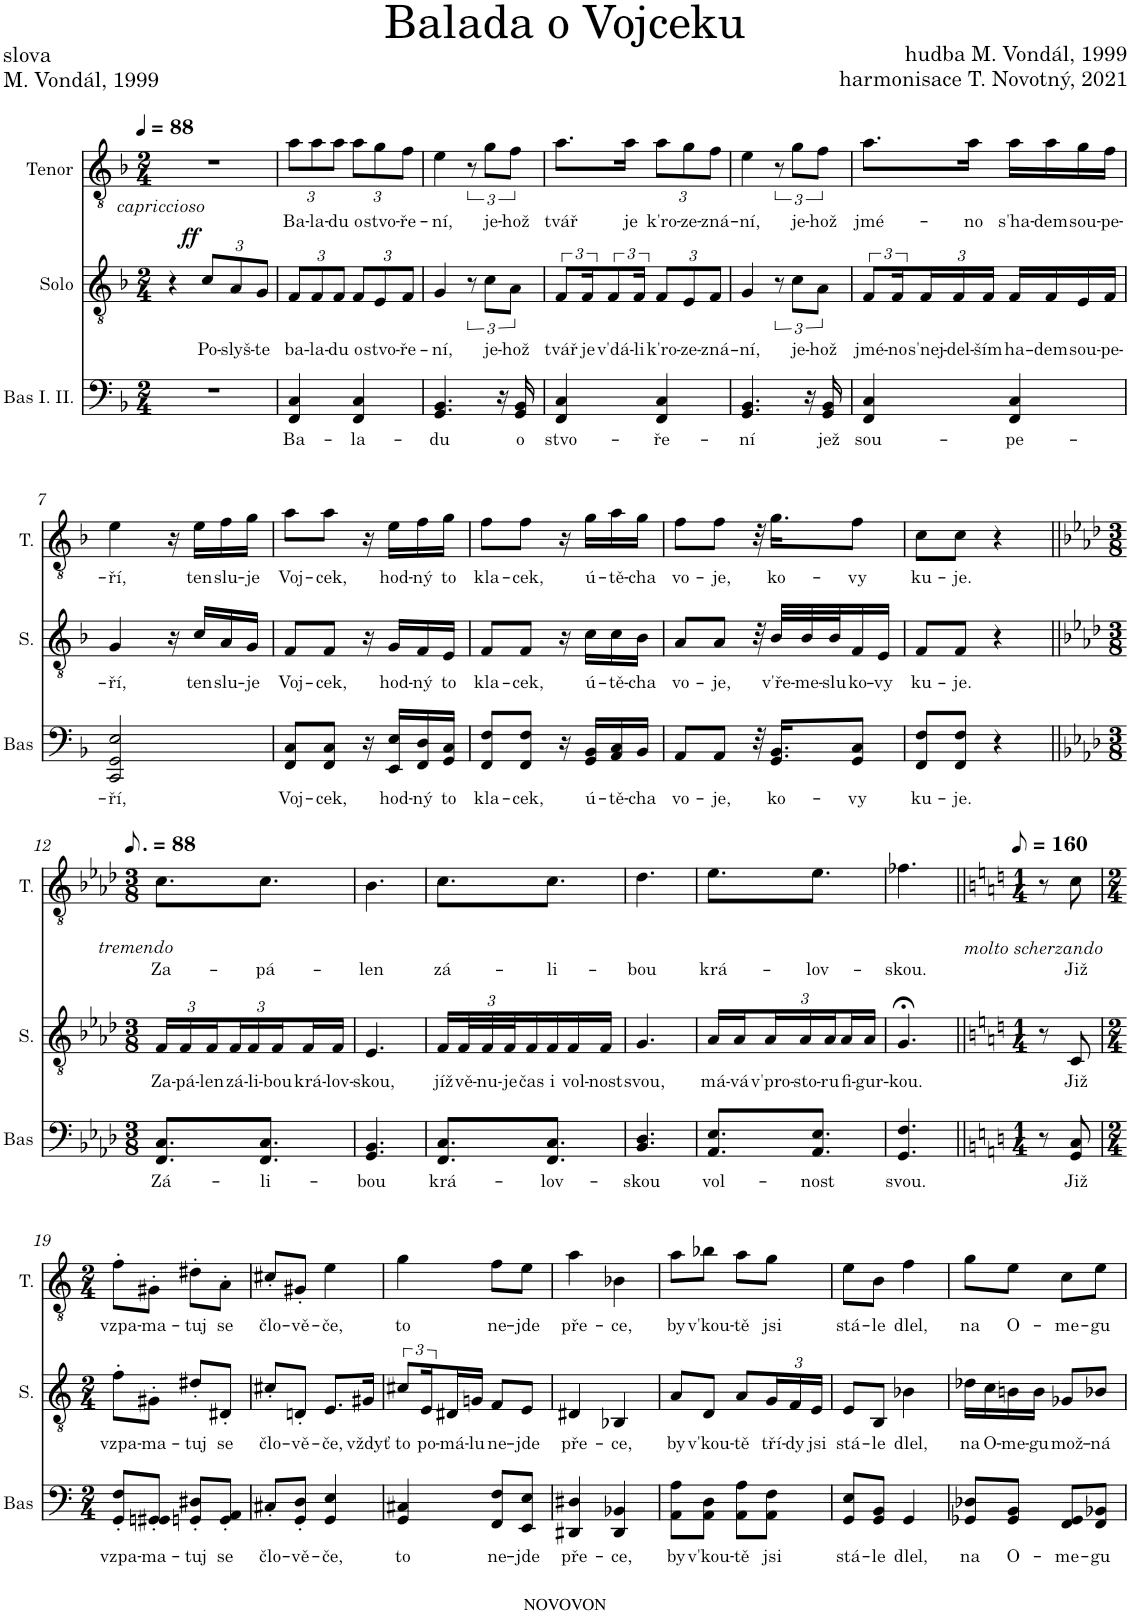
**kern	**text	**kern	**text	**dynam	**kern	**text
*part3	*part3	*part2	*part2	*part2	*part1	*part1
*staff3	*staff3	*staff2	*staff2	*staff2	*staff1	*staff1
*I"Bas I. II.	*	*I"Solo	*	*	*I"Tenor	*
*I'Bas	*	*I'S.	*	*	*I'T.	*
*clefF4	*	*clefGv2	*	*	*clefGv2	*
*k[b-]	*	*k[b-]	*	*	*k[b-]	*
*M2/4	*	*M2/4	*	*	*M2/4	*
*MM88	*	*MM88	*	*	*MM88	*
=1	=1	=1	=1	=1	=1	=1
!	!	!	!	!	!LO:TX:b:i:t=capriccioso	!
2r	.	4r	.	.	2r	.
*	*	*Xbrackettup	*	*	*	*
!	!	!	!LO:LY:b	!LO:DY:a	!	!
.	.	12c/L	Po-	ff	.	.
!	!	!	!LO:LY:b	!	!	!
.	.	12A/	-slyš-	.	.	.
!	!	!	!LO:LY:b	!	!	!
.	.	12G/J	-te	.	.	.
=2	=2	=2	=2	=2	=2	=2
!	!LO:LY:b	!	!LO:LY:b	!	!	!
*	*	*	*	*	*Xbrackettup	*
!	!	!	!	!	!	!LO:LY:b
4FF/ 4C/	Ba-	12F/L	ba-	.	12a\L	Ba-
!	!	!	!LO:LY:b	!	!	!LO:LY:b
.	.	12F/	-la-	.	12a\	-la-
!	!	!	!LO:LY:b	!	!	!LO:LY:b
.	.	12F/J	-du	.	12a\J	-du
!	!LO:LY:b	!	!LO:LY:b	!	!	!LO:LY:b
4FF/ 4C/	-la-	12F/L	o	.	12a\L	o
!	!	!	!LO:LY:b	!	!	!LO:LY:b
.	.	12E/	stvo-	.	12g\	stvo-
!	!	!	!LO:LY:b	!	!	!LO:LY:b
.	.	12F/J	-ře-	.	12f\J	-ře-
=3	=3	=3	=3	=3	=3	=3
!	!LO:LY:b	!	!LO:LY:b	!	!	!LO:LY:b
4.GG/ 4.BB-/	-du	4G/	-ní,	.	4e\	-ní,
*	*	*brackettup	*	*	*brackettup	*
.	.	12r	.	.	12r	.
!	!	!	!LO:LY:b	!	!	!LO:LY:b
.	.	12c\L	je-	.	12g\L	je-
16r	.	.	.	.	.	.
!	!	!	!LO:LY:b	!	!	!LO:LY:b
.	.	12A\J	-hož	.	12f\J	-hož
!	!LO:LY:b	!	!	!	!	!
16GG/ 16BB-/	o	.	.	.	.	.
=4	=4	=4	=4	=4	=4	=4
!	!LO:LY:b	!	!LO:LY:b	!	!	!LO:LY:b
4FF/ 4C/	stvo-	12F/L	tvář	.	8.a\L	tvář
!	!	!	!LO:LY:b	!	!	!
.	.	24F/K	je	.	.	.
!	!	!	!LO:LY:b	!	!	!
.	.	12F/	v'dá-	.	.	.
!	!	!	!	!	!	!LO:LY:b
.	.	.	.	.	16a\Jk	je
!	!	!	!LO:LY:b	!	!	!
.	.	24F/Jk	-li	.	.	.
!	!LO:LY:b	!	!	!	!	!
*	*	*Xbrackettup	*	*	*	*
!	!	!	!LO:LY:b	!	!	!
*	*	*	*	*	*Xbrackettup	*
!	!	!	!	!	!	!LO:LY:b
4FF/ 4C/	-ře-	12F/L	k'ro-	.	12a\L	k'ro-
!	!	!	!LO:LY:b	!	!	!LO:LY:b
.	.	12E/	-ze-	.	12g\	-ze-
!	!	!	!LO:LY:b	!	!	!LO:LY:b
.	.	12F/J	-zná-	.	12f\J	-zná-
=5	=5	=5	=5	=5	=5	=5
!	!LO:LY:b	!	!LO:LY:b	!	!	!LO:LY:b
4.GG/ 4.BB-/	-ní	4G/	-ní,	.	4e\	-ní,
*	*	*brackettup	*	*	*brackettup	*
.	.	12r	.	.	12r	.
!	!	!	!LO:LY:b	!	!	!LO:LY:b
.	.	12c\L	je-	.	12g\L	je-
16r	.	.	.	.	.	.
!	!	!	!LO:LY:b	!	!	!LO:LY:b
.	.	12A\J	-hož	.	12f\J	-hož
!	!LO:LY:b	!	!	!	!	!
16GG/ 16BB-/	jež	.	.	.	.	.
=6	=6	=6	=6	=6	=6	=6
!	!LO:LY:b	!	!LO:LY:b	!	!	!LO:LY:b
4FF/ 4C/	sou-	12F/L	jmé-	.	8.a\L	jmé-
!	!	!	!LO:LY:b	!	!	!
.	.	24F/L	-no	.	.	.
*	*	*Xbrackettup	*	*	*	*
!	!	!	!LO:LY:b	!	!	!
.	.	24F/	s'nej-	.	.	.
!	!	!	!LO:LY:b	!	!	!
.	.	24F/	-del-	.	.	.
!	!	!	!	!	!	!LO:LY:b
.	.	.	.	.	16a\Jk	-no
!	!	!	!LO:LY:b	!	!	!
.	.	24F/JJ	-ším	.	.	.
!	!LO:LY:b	!	!LO:LY:b	!	!	!LO:LY:b
4FF/ 4C/	-pe-	16F/LL	ha-	.	16a\LL	s'ha-
!	!	!	!LO:LY:b	!	!	!LO:LY:b
.	.	16F/	-dem	.	16a\	-dem
!	!	!	!LO:LY:b	!	!	!LO:LY:b
.	.	16E/	sou-	.	16g\	sou-
!	!	!	!LO:LY:b	!	!	!LO:LY:b
.	.	16F/JJ	-pe-	.	16f\JJ	-pe-
!!LO:LB:g=z
=7	=7	=7	=7	=7	=7	=7
!	!LO:LY:b	!	!LO:LY:b	!	!	!LO:LY:b
2CC/ 2GG/ 2E/	-ří,	4G/	-ří,	.	4e\	-ří,
.	.	16r	.	.	16r	.
!	!	!	!LO:LY:b	!	!	!LO:LY:b
.	.	16c/LL	ten	.	16e\LL	ten
!	!	!	!LO:LY:b	!	!	!LO:LY:b
.	.	16A/	slu-	.	16f\	slu-
!	!	!	!LO:LY:b	!	!	!LO:LY:b
.	.	16G/JJ	-je	.	16g\JJ	-je
=8	=8	=8	=8	=8	=8	=8
!	!LO:LY:b	!	!LO:LY:b	!	!	!LO:LY:b
8FF/ 8C/L	Voj-	8F/L	Voj-	.	8a\L	Voj-
!	!LO:LY:b	!	!LO:LY:b	!	!	!LO:LY:b
8FF/ 8C/J	-cek,	8F/J	-cek,	.	8a\J	-cek,
16r	.	16r	.	.	16r	.
!	!LO:LY:b	!	!LO:LY:b	!	!	!LO:LY:b
16EE/ 16E/LL	hod-	16G/LL	hod-	.	16e\LL	hod-
!	!LO:LY:b	!	!LO:LY:b	!	!	!LO:LY:b
16FF/ 16D/	-ný	16F/	-ný	.	16f\	-ný
!	!LO:LY:b	!	!LO:LY:b	!	!	!LO:LY:b
16GG/ 16C/JJ	to	16E/JJ	to	.	16g\JJ	to
=9	=9	=9	=9	=9	=9	=9
!	!LO:LY:b	!	!LO:LY:b	!	!	!LO:LY:b
8FF/ 8F/L	kla-	8F/L	kla-	.	8f\L	kla-
!	!LO:LY:b	!	!LO:LY:b	!	!	!LO:LY:b
8FF/ 8F/J	-cek,	8F/J	-cek,	.	8f\J	-cek,
16r	.	16r	.	.	16r	.
!	!LO:LY:b	!	!LO:LY:b	!	!	!LO:LY:b
16GG/ 16BB-/LL	ú-	16c\LL	ú-	.	16g\LL	ú-
!	!LO:LY:b	!	!LO:LY:b	!	!	!LO:LY:b
16AA/ 16C/	-tě-	16c\	-tě-	.	16a\	-tě-
!	!LO:LY:b	!	!LO:LY:b	!	!	!LO:LY:b
16BB-/JJ	-cha	16B-\JJ	-cha	.	16g\JJ	-cha
=10	=10	=10	=10	=10	=10	=10
!	!LO:LY:b	!	!LO:LY:b	!	!	!LO:LY:b
8AA/L	vo-	8A/L	vo-	.	8f\L	vo-
!	!LO:LY:b	!	!LO:LY:b	!	!	!LO:LY:b
8AA/J	-je,	8A/J	-je,	.	8f\J	-je,
32r	.	32r	.	.	32r	.
!	!LO:LY:b	!	!LO:LY:b	!	!	!LO:LY:b
16.GG/ 16.BB-/KL	ko-	32B-/LLL	v'ře-	.	16.g\KL	ko-
!	!	!	!LO:LY:b	!	!	!
.	.	32B-/	-me-	.	.	.
!	!	!	!LO:LY:b	!	!	!
.	.	32B-/J	-slu	.	.	.
!	!LO:LY:b	!	!LO:LY:b	!	!	!LO:LY:b
8GG/ 8C/J	-vy	16F/	ko-	.	8f\J	-vy
!	!	!	!LO:LY:b	!	!	!
.	.	16E/JJ	-vy	.	.	.
=11	=11	=11	=11	=11	=11	=11
!	!LO:LY:b	!	!LO:LY:b	!	!	!LO:LY:b
8FF/ 8F/L	ku-	8F/L	ku-	.	8c\L	ku-
!	!LO:LY:b	!	!LO:LY:b	!	!	!LO:LY:b
8FF/ 8F/J	-je.	8F/J	-je.	.	8c\J	-je.
4r	.	4r	.	.	4r	.
!!LO:LB:g=z
=12||	=12||	=12||	=12||	=12||	=12||	=12||
*k[b-e-a-d-]	*	*k[b-e-a-d-]	*	*	*k[b-e-a-d-]	*
*M3/8	*	*M3/8	*	*	*M3/8	*
*	*	*	*	*	*MM66	*
!	!	!	!	!	!LO:TX:b:i:t=tremendo	!
!	!LO:LY:b	!	!LO:LY:b	!	!	!LO:LY:b
8.FF/ 8.C/L	Zá-	24F/LL	Za-	.	8.c\L	Za-
!	!	!	!LO:LY:b	!	!	!
.	.	24F/	-pá-	.	.	.
!	!	!	!LO:LY:b	!	!	!
.	.	24F/	-len	.	.	.
!	!	!	!LO:LY:b	!	!	!
.	.	24F/	zá-	.	.	.
!	!	!	!LO:LY:b	!	!	!
.	.	24F/	-li-	.	.	.
!	!LO:LY:b	!	!	!	!	!LO:LY:b
8.FF/ 8.C/J	-li-	.	.	.	8.c\J	-pá-
!	!	!	!LO:LY:b	!	!	!
.	.	24F/	-bou	.	.	.
!	!	!	!LO:LY:b	!	!	!
.	.	16F/	krá-	.	.	.
!	!	!	!LO:LY:b	!	!	!
.	.	16F/JJ	-lov-	.	.	.
=13	=13	=13	=13	=13	=13	=13
!	!LO:LY:b	!	!LO:LY:b	!	!	!LO:LY:b
4.GG/ 4.BB-/	-bou	4.E-/	-skou,	.	4.B-\	-len
=14	=14	=14	=14	=14	=14	=14
!	!LO:LY:b	!	!LO:LY:b	!	!	!LO:LY:b
8.FF/ 8.C/L	krá-	16F/LL	jíž	.	8.c\L	zá-
!	!	!	!LO:LY:b	!	!	!
.	.	48F/L	vě-	.	.	.
!	!	!	!LO:LY:b	!	!	!
.	.	48F/	-nu-	.	.	.
!	!	!	!LO:LY:b	!	!	!
.	.	48F/J	-je	.	.	.
!	!	!	!LO:LY:b	!	!	!
.	.	16F/	čas	.	.	.
!	!LO:LY:b	!	!LO:LY:b	!	!	!LO:LY:b
8.FF/ 8.C/J	-lov-	16F/	i	.	8.c\J	-li-
!	!	!	!LO:LY:b	!	!	!
.	.	16F/	vol-	.	.	.
!	!	!	!LO:LY:b	!	!	!
.	.	16F/JJ	-nost	.	.	.
=15	=15	=15	=15	=15	=15	=15
!	!LO:LY:b	!	!LO:LY:b	!	!	!LO:LY:b
4.BB-/ 4.D-/	-skou	4.G/	svou,	.	4.d-\	-bou
=16	=16	=16	=16	=16	=16	=16
!	!LO:LY:b	!	!LO:LY:b	!	!	!LO:LY:b
8.AA-/ 8.E-/L	vol-	16A-/LL	má-	.	8.e-\L	krá-
!	!	!	!LO:LY:b	!	!	!
.	.	16A-/	-vá	.	.	.
!	!	!	!LO:LY:b	!	!	!
.	.	24A-/	v'pro-	.	.	.
!	!	!	!LO:LY:b	!	!	!
.	.	24A-/	-sto-	.	.	.
!	!LO:LY:b	!	!	!	!	!LO:LY:b
8.AA-/ 8.E-/J	-nost	.	.	.	8.e-\J	-lov-
!	!	!	!LO:LY:b	!	!	!
.	.	24A-/	-ru	.	.	.
!	!	!	!LO:LY:b	!	!	!
.	.	16A-/	fi-	.	.	.
!	!	!	!LO:LY:b	!	!	!
.	.	16A-/JJ	-gur-	.	.	.
=17	=17	=17	=17	=17	=17	=17
!	!LO:LY:b	!	!LO:LY:b	!	!	!LO:LY:b
4.GG/ 4.F/	svou.	4.G;</	-kou.	.	4.f-X\	-skou.
=18||	=18||	=18||	=18||	=18||	=18||	=18||
*k[]	*	*k[]	*	*	*k[]	*
*M1/4	*	*M1/4	*	*	*M1/4	*
*	*	*	*	*	*MM80	*
!	!	!	!	!	!LO:TX:b:i:t=molto scherzando	!
8r	.	8r	.	.	8r	.
!	!LO:LY:b	!	!LO:LY:b	!	!	!LO:LY:b
8GG/ 8C/	Již	8C/	Již	.	8c\	Již
!!LO:LB:g=z
=19	=19	=19	=19	=19	=19	=19
*M2/4	*	*M2/4	*	*	*M2/4	*
!	!LO:LY:b	!	!LO:LY:b	!	!	!LO:LY:b
8GG/' 8F/'L	vzpa-	8f'\L	vzpa-	.	8f'\L	vzpa-
!	!LO:LY:b	!	!LO:LY:b	!	!	!LO:LY:b
8GGn/' 8GG#X/'J	-ma-	8G#X'\J	-ma-	.	8G#X'\J	-ma-
!	!LO:LY:b	!	!LO:LY:b	!	!	!LO:LY:b
8GGn/' 8D#X/'L	-tuj	8d#X'/L	-tuj	.	8d#X'\L	-tuj
!	!LO:LY:b	!	!LO:LY:b	!	!	!LO:LY:b
8GG/' 8AA/'J	se	8D#X'/J	se	.	8A'\J	se
=20	=20	=20	=20	=20	=20	=20
!	!LO:LY:b	!	!LO:LY:b	!	!	!LO:LY:b
8C#X'/L	člo-	8c#X'/L	člo-	.	8c#X'/L	člo-
!	!LO:LY:b	!	!LO:LY:b	!	!	!LO:LY:b
8GG/' 8D/'J	-vě-	8Dn'/J	-vě-	.	8G#X'/J	-vě-
!	!LO:LY:b	!	!LO:LY:b	!	!	!LO:LY:b
4GG/ 4E/	-če,	8.E/L	-če,	.	4e\	-če,
!	!	!	!LO:LY:b	!	!	!
.	.	16G#X/Jk	vždyť	.	.	.
=21	=21	=21	=21	=21	=21	=21
!	!LO:LY:b	!	!	!	!	!
*	*	*brackettup	*	*	*	*
!	!	!	!LO:LY:b	!	!	!LO:LY:b
4GG/ 4C#X/	to	12c#X/L	to	.	4g\	to
!	!	!	!LO:LY:b	!	!	!
.	.	24E/L	po-	.	.	.
!	!	!	!LO:LY:b	!	!	!
.	.	16D#X/	-má-	.	.	.
!	!	!	!LO:LY:b	!	!	!
.	.	16Gn/JJ	-lu	.	.	.
!	!LO:LY:b	!	!LO:LY:b	!	!	!LO:LY:b
8FF/ 8F/L	ne-	8F/L	ne-	.	8f\L	ne-
!	!LO:LY:b	!	!LO:LY:b	!	!	!LO:LY:b
8EE/ 8E/J	-jde	8E/J	-jde	.	8e\J	-jde
=22	=22	=22	=22	=22	=22	=22
!	!LO:LY:b	!	!LO:LY:b	!	!	!LO:LY:b
4DD#X/ 4D#X/	pře-	4D#X/	pře-	.	4a\	pře-
!	!LO:LY:b	!	!LO:LY:b	!	!	!LO:LY:b
4DD#/ 4BB-X/	-ce,	4BB-X/	-ce,	.	4B-X\	-ce,
=23	=23	=23	=23	=23	=23	=23
!	!LO:LY:b	!	!LO:LY:b	!	!	!LO:LY:b
8AA\ 8A\L	by	8A/L	by	.	8a\L	by
!	!LO:LY:b	!	!LO:LY:b	!	!	!LO:LY:b
8AA\ 8D\J	v'kou-	8D/J	v'kou-	.	8b-X\J	v'kou-
!	!LO:LY:b	!	!LO:LY:b	!	!	!LO:LY:b
8AA\ 8A\L	-tě	8A/L	-tě	.	8a\L	-tě
!	!LO:LY:b	!	!	!	!	!
*	*	*Xbrackettup	*	*	*	*
!	!	!	!LO:LY:b	!	!	!LO:LY:b
8AA\ 8F\J	jsi	24G/L	tří-	.	8g\J	jsi
!	!	!	!LO:LY:b	!	!	!
.	.	24F/	-dy	.	.	.
!	!	!	!LO:LY:b	!	!	!
.	.	24E/JJ	jsi	.	.	.
=24	=24	=24	=24	=24	=24	=24
!	!LO:LY:b	!	!LO:LY:b	!	!	!LO:LY:b
8GG/ 8E/L	stá-	8E/L	stá-	.	8e\L	stá-
!	!LO:LY:b	!	!LO:LY:b	!	!	!LO:LY:b
8GG/ 8BB/J	-le	8BB/J	-le	.	8B\J	-le
!	!LO:LY:b	!	!LO:LY:b	!	!	!LO:LY:b
4GG/	dlel,	4B-X\	dlel,	.	4f\	dlel,
=25	=25	=25	=25	=25	=25	=25
!	!LO:LY:b	!	!LO:LY:b	!	!	!LO:LY:b
8GG-X/ 8D-X/L	na	16d-X\LL	na	.	8g\L	na
!	!	!	!LO:LY:b	!	!	!
.	.	16c\	O-	.	.	.
!	!LO:LY:b	!	!LO:LY:b	!	!	!LO:LY:b
8GG-/ 8BB/J	O-	16Bn\	-me-	.	8e\J	O-
!	!	!	!LO:LY:b	!	!	!
.	.	16B\JJ	-gu	.	.	.
!	!LO:LY:b	!	!LO:LY:b	!	!	!LO:LY:b
8FF/ 8GG-/L	-me-	8G-X/L	mož-	.	8c\L	-me-
!	!LO:LY:b	!	!LO:LY:b	!	!	!LO:LY:b
8FF/ 8BB-X/J	-gu	8B-X/J	-ná	.	8e\J	-gu
=	=	=	=	=	=	=
*-	*-	*-	*-	*-	*-	*-
